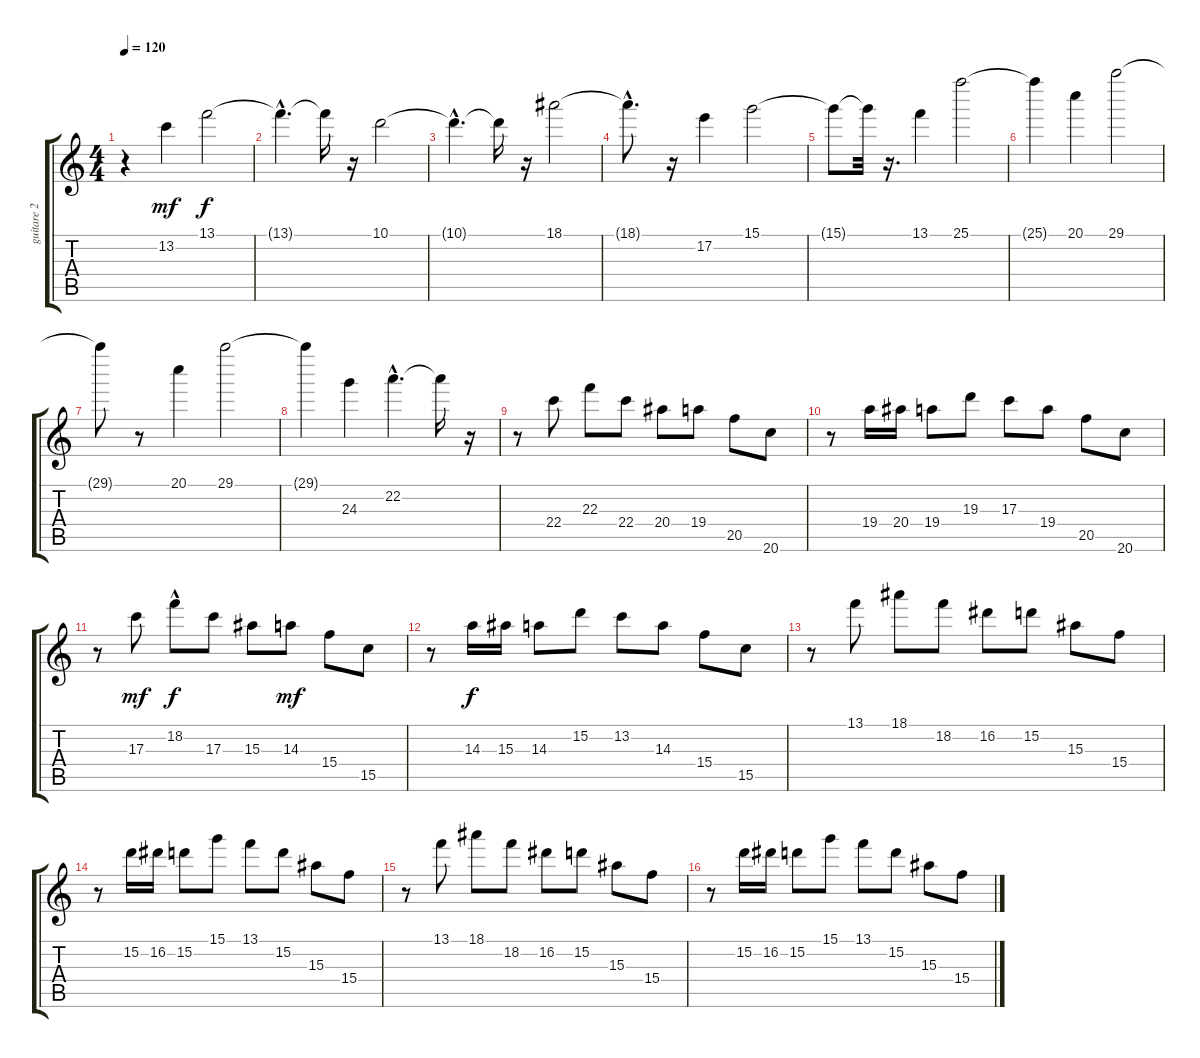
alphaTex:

\track ("guitare 2" "guitare 2") {instrument acousticguitarnylon}
\staff {score tabs}
\tuning (E4 B3 G3 D3 A2 E2) {hide}
\ts (4 4)
\tempo 120
\clef g2
\ks c
r.4{dy f} 13.2.4{dy mf} 13.1.2{dy f} |
13.1{hac t}.4{d} 13.1{t}.16 r.16 10.1.2 |
10.1{hac t}.4{d} 10.1{t}.16 r.16 18.1.2 |
18.1{hac t}.8{d} r.16 17.2.4 15.1.2 |
15.1{t}.8 15.1{t}.32 r.16{d} 13.1.4 25.1.2 |
25.1{t}.4 20.1.4 29.1.2 |
29.1{t}.8 r.8 20.1.4 29.1.2 |
29.1{t}.4 24.3.4 22.2{hac}.4{d} 22.2{t}.16 r.16 |
r.8 22.4.8 22.3.8 22.4.8 20.4.8 19.4.8 20.5.8 20.6.8 |
r.8 19.4.16 20.4.16 19.4.8 19.3.8 17.3.8 19.4.8 20.5.8 20.6.8 |
r.8 17.3.8{dy mf} 18.2{hac}.8{dy f} 17.3.8 15.3.8 14.3.8{dy mf} 15.4.8 15.5.8 |
r.8 14.3.16{dy f} 15.3.16 14.3.8 15.2.8 13.2.8 14.3.8 15.4.8 15.5.8 |
r.8 13.1.8 18.1.8 18.2.8 16.2.8 15.2.8 15.3.8 15.4.8 |
r.8 15.2.16 16.2.16 15.2.8 15.1.8 13.1.8 15.2.8 15.3.8 15.4.8 |
r.8 13.1.8 18.1.8 18.2.8 16.2.8 15.2.8 15.3.8 15.4.8 |
r.8 15.2.16 16.2.16 15.2.8 15.1.8 13.1.8 15.2.8 15.3.8 15.4.8
